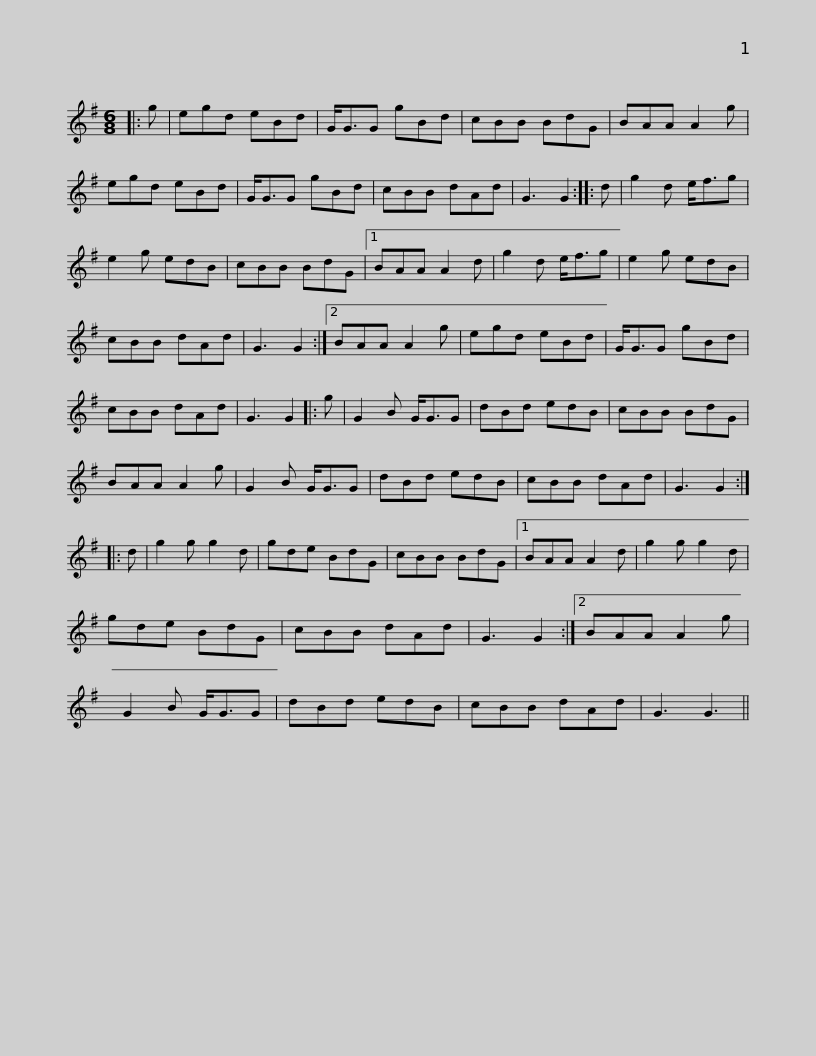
X:1
L:1/8
M:6/8
I:linebreak $
K:G
V:1 treble
V:1
|: g | egd eBd | G<GG gBd | cBB BdG | BAA A2 g | %5
 egd eBd | G<GG gBd | cBB dAd |$ G3 G2 :: d | %10
 g2 d e<fg | e2 g edB | cBB BdG |1 BAA A2 d | g2 d e<fg | %15
 e2 g edB | cBB dAd |$ G3 G2 :|2 BAA A2 g | egd eBd | %20
 G<GG gBd | cBB dAd | G3 G2 |: g | G2 B G<GG | %25
 dBd edB |$ cBB BdG | BAA A2 g | G2 B G<GG | dBd edB | %30
 cBB dAd | G3 G2 :: d | g2 g g2 d | gde BdG |$ %35
 cBB BdG |1 BAA A2 d | g2 g g2 d | gde BdG | cBB dAd | %40
 G3 G2 :|2 BAA A2 g | G2 B G<GG |$ dBd edB | cBB dAd | %45
 G3 G3 || %46
